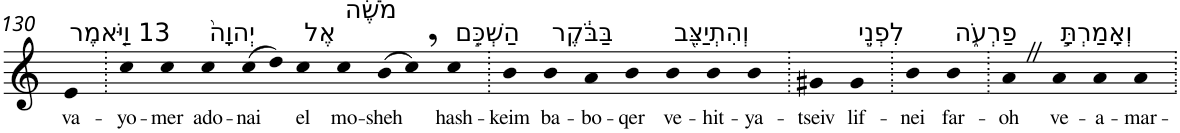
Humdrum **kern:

**kern	**text
*part1	*part1
*staff1	*staff1
*I"Piano	*
*I'Pno	*
!!LO:PB:g=z
*clefG2	*
*k[]	*
=130	=130
!LO:TX:a:t=13 וַיֹּ֤אמֶר	!
!	!LO:LY:b
4e	va-
=131.	=131.
!	!LO:LY:b
4cc	-yo-
!	!LO:LY:b
4cc	-mer
!LO:TX:a:t=יְהוָה֙	!
!	!LO:LY:b
4cc	ado-
!	!LO:LY:b
(>8cc	-nai
8dd)	.
!LO:TX:a:t=אֶל	!
!	!LO:LY:b
4cc	el
!LO:TX:a:t=מֹשֶׁ֔ה	!
!	!LO:LY:b
4cc	mo-
!	!LO:LY:b
(>8b	-sheh
8cc,)	.
!LO:TX:a:t=הַשְׁכֵּ֣ם	!
!	!LO:LY:b
4cc	hash-
=132.	=132.
!	!LO:LY:b
4b	-keim
!LO:TX:a:t=בַּבֹּ֔קֶר	!
!	!LO:LY:b
4b	ba-
!	!LO:LY:b
4a	-bo-
!	!LO:LY:b
4b	-qer
!LO:TX:a:t=וְהִתְיַצֵּ֖ב	!
!	!LO:LY:b
4b	ve-
!	!LO:LY:b
4b	-hit-
!	!LO:LY:b
4b	-ya-
=133.	=133.
!	!LO:LY:b
4g#X	-tseiv
!LO:TX:a:t=לִפְנֵ֣י	!
!	!LO:LY:b
4g#	lif-
=134.	=134.
!	!LO:LY:b
4b	-nei
!LO:TX:a:t=פַרְעֹ֑ה	!
!	!LO:LY:b
4b	far-
=135.	=135.
!	!LO:LY:b
4aZ	-oh
!LO:TX:a:t=וְאָמַרְתָּ֣	!
!	!LO:LY:b
4a	ve-
!	!LO:LY:b
4a	-a-
!	!LO:LY:b
4a	-mar-
=.	=.
*-	*-
